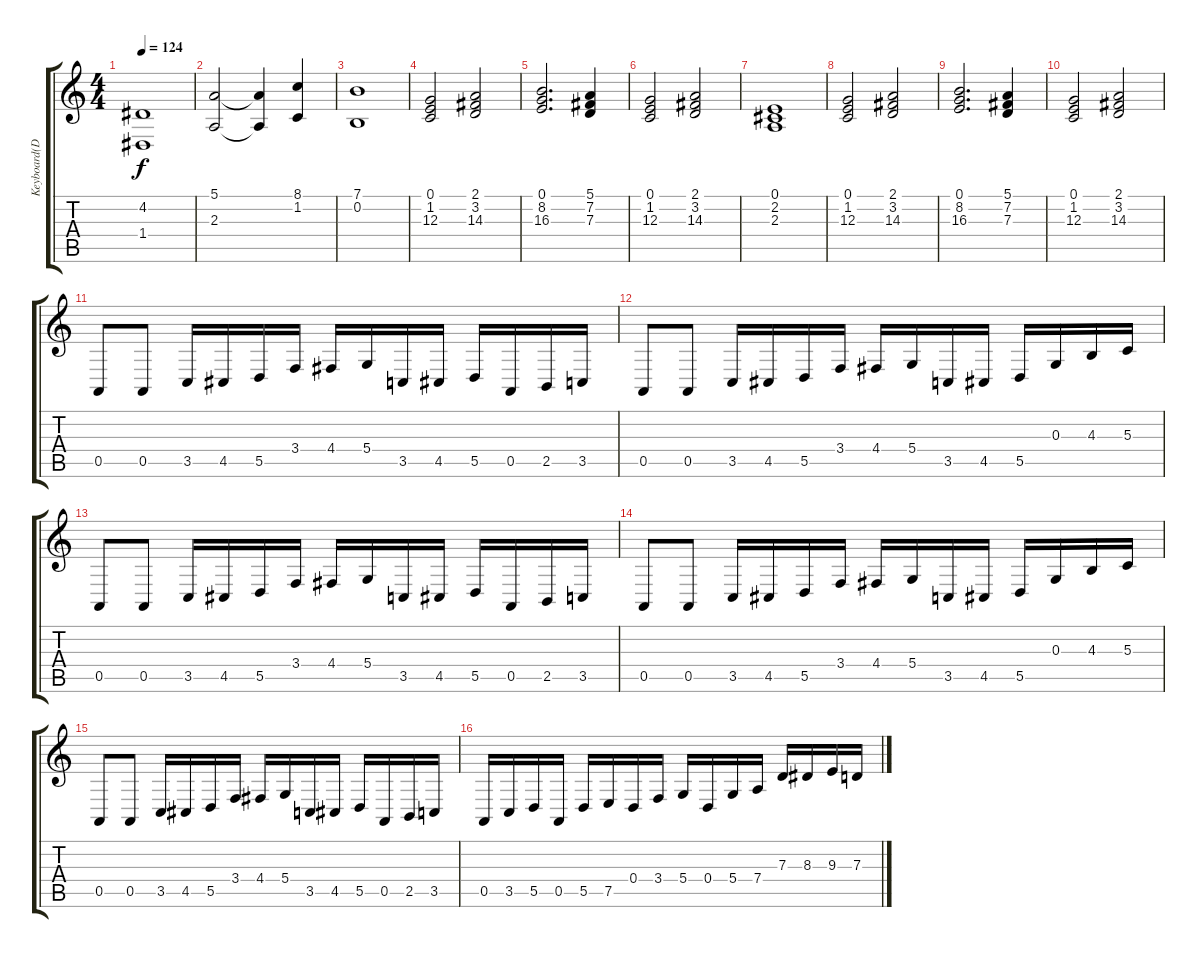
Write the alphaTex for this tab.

\track ("Keyboard(Djakty)" "Keyboard(D") {instrument stringensemble1}
\staff {score tabs}
\tuning (E4 B3 G3 D3 A2 E2) {hide}
\ts (4 4)
\tempo 124
\clef g2
\ks c
(4.2 1.4).1{dy f} |
(5.1 2.3).2 (5.1{t} 2.3{t}).4 (8.1 1.2).4 |
(7.1 0.2).1 |
(0.1 1.2 12.3).2 (2.1 3.2 14.3).2 |
(0.1 8.2 16.3).2{d} (5.1 7.2 7.3).4 |
(0.1 1.2 12.3).2 (2.1 3.2 14.3).2 |
(0.1 2.2 2.3).1 |
(0.1 1.2 12.3).2 (2.1 3.2 14.3).2 |
(0.1 8.2 16.3).2{d} (5.1 7.2 7.3).4 |
(0.1 1.2 12.3).2 (2.1 3.2 14.3).2 |
0.5.8 0.5.8 3.5.16 4.5.16 5.5.16 3.4.16 4.4.16 5.4.16 3.5.16 4.5.16 5.5.16 0.5.16 2.5.16 3.5.16 |
0.5.8 0.5.8 3.5.16 4.5.16 5.5.16 3.4.16 4.4.16 5.4.16 3.5.16 4.5.16 5.5.16 0.3.16 4.3.16 5.3.16 |
0.5.8 0.5.8 3.5.16 4.5.16 5.5.16 3.4.16 4.4.16 5.4.16 3.5.16 4.5.16 5.5.16 0.5.16 2.5.16 3.5.16 |
0.5.8 0.5.8 3.5.16 4.5.16 5.5.16 3.4.16 4.4.16 5.4.16 3.5.16 4.5.16 5.5.16 0.3.16 4.3.16 5.3.16 |
0.5.8 0.5.8 3.5.16 4.5.16 5.5.16 3.4.16 4.4.16 5.4.16 3.5.16 4.5.16 5.5.16 0.5.16 2.5.16 3.5.16 |
0.5.16 3.5.16 5.5.16 0.5.16 5.5.16 7.5.16 0.4.16 3.4.16 5.4.16 0.4.16 5.4.16 7.4.16 7.3.16 8.3.16 9.3.16 7.3.16
